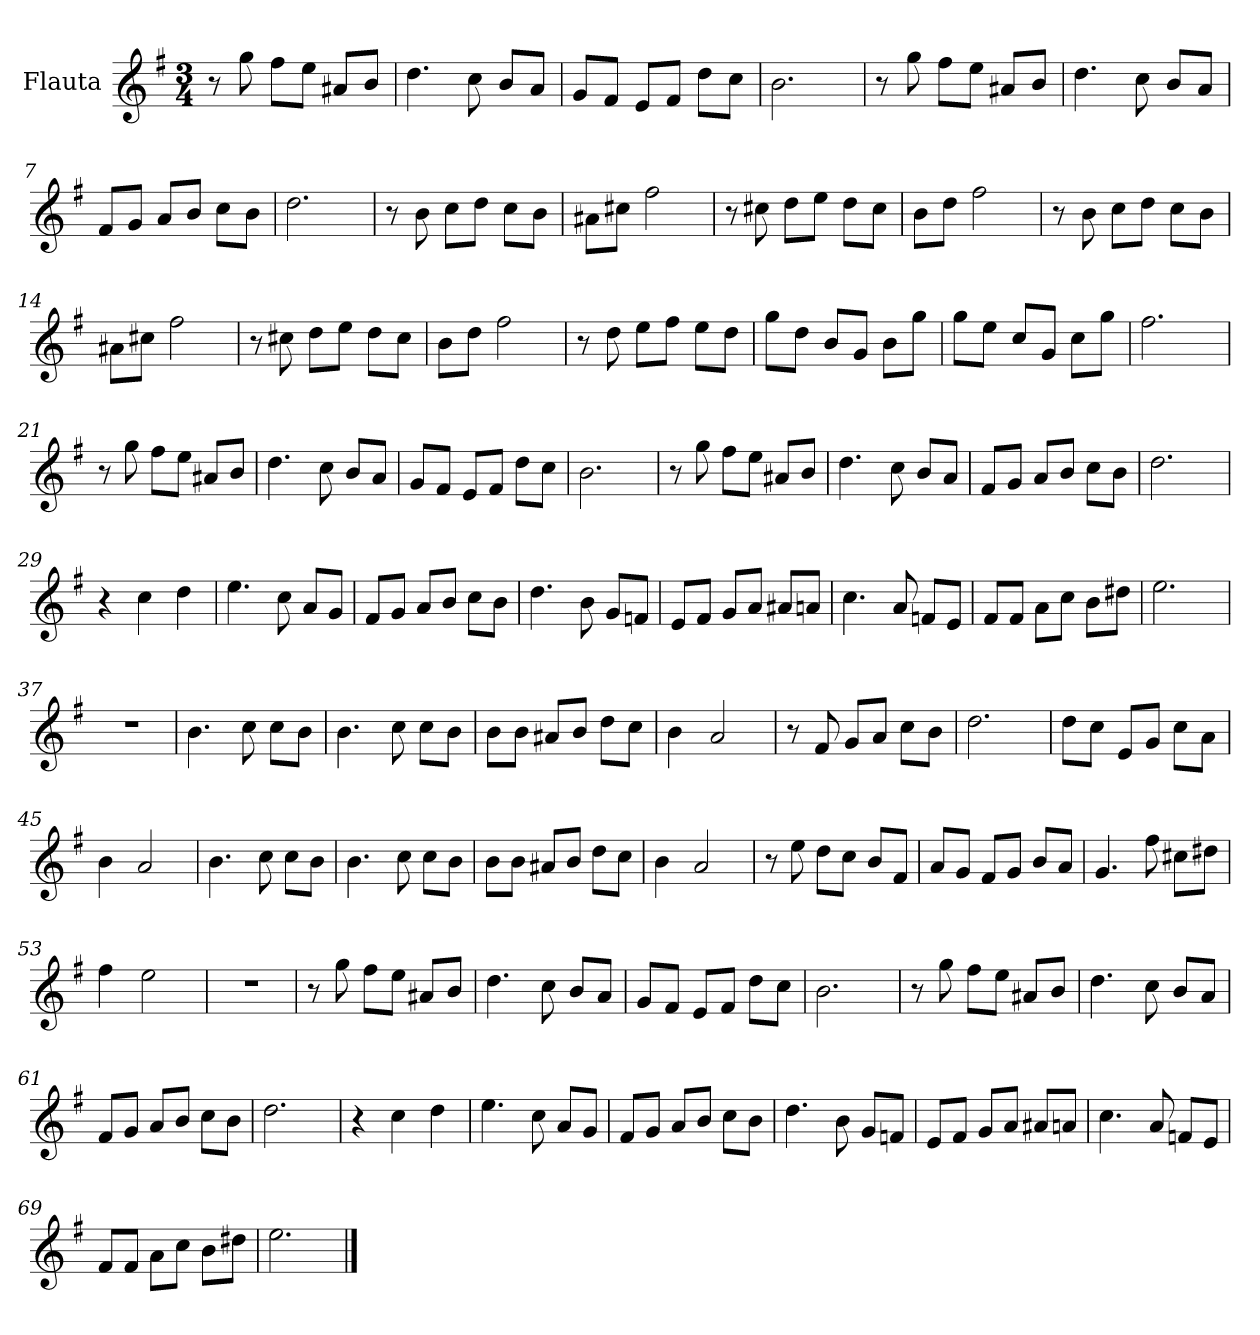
**kern
*part1
*staff1
*I"Flauta
*I'Fl.
*clefG2
*k[f#]
*M3/4
*MM75
=1
8r
8gg\
8ff#\L
8ee\J
8a#X/L
8b/J
=2
4.dd\
8cc\
8b/L
8a/J
=3
8g/L
8f#/J
8e/L
8f#/J
8dd\L
8cc\J
=4
2.b\
=5
8r
8gg\
8ff#\L
8ee\J
8a#X/L
8b/J
=6
4.dd\
8cc\
8b/L
8a/J
=7
8f#/L
8g/J
8a/L
8b/J
8cc\L
8b\J
!!LO:LB:g=z
=8
2.dd\
=9
8r
8b\
8cc\L
8dd\J
8cc\L
8b\J
=10
8a#X\L
8cc#X\J
2ff#\
=11
8r
8cc#X\
8dd\L
8ee\J
8dd\L
8cc#\J
=12
8b\L
8dd\J
2ff#\
=13
8r
8b\
8cc\L
8dd\J
8cc\L
8b\J
=14
8a#X\L
8cc#X\J
2ff#\
=15
8r
8cc#X\
8dd\L
8ee\J
8dd\L
8cc#\J
!!LO:LB:g=z
=16
8b\L
8dd\J
2ff#\
=17
8r
8dd\
8ee\L
8ff#\J
8ee\L
8dd\J
=18
8gg\L
8dd\J
8b/L
8g/J
8b\L
8gg\J
=19
8gg\L
8ee\J
8cc/L
8g/J
8cc\L
8gg\J
=20
2.ff#\
=21
8r
8gg\
8ff#\L
8ee\J
8a#X/L
8b/J
=22
4.dd\
8cc\
8b/L
8a/J
!!LO:LB:g=z
=23
8g/L
8f#/J
8e/L
8f#/J
8dd\L
8cc\J
=24
2.b\
=25
8r
8gg\
8ff#\L
8ee\J
8a#X/L
8b/J
=26
4.dd\
8cc\
8b/L
8a/J
=27
8f#/L
8g/J
8a/L
8b/J
8cc\L
8b\J
=28
2.dd\
=29
4r
4cc\
4dd\
=30
4.ee\
8cc\
8a/L
8g/J
!!LO:LB:g=z
=31
8f#/L
8g/J
8a/L
8b/J
8cc\L
8b\J
=32
4.dd\
8b\
8g/L
8fn/J
=33
8e/L
8f#/J
8g/L
8a/J
8a#X/L
8an/J
=34
4.cc\
8a/
8fn/L
8e/J
=35
8f#/L
8f#/J
8a\L
8cc\J
8b\L
8dd#X\J
=36
2.ee\
=37
2.r
!!LO:LB:g=z
=38
4.b\
8cc\
8cc\L
8b\J
=39
4.b\
8cc\
8cc\L
8b\J
=40
8b\L
8b\J
8a#X/L
8b/J
8dd\L
8cc\J
=41
4b\
2a/
=42
8r
8f#/
8g/L
8a/J
8cc\L
8b\J
=43
2.dd\
=44
8dd\L
8cc\J
8e/L
8g/J
8cc\L
8a\J
=45
4b\
2a/
!!LO:LB:g=z
=46
4.b\
8cc\
8cc\L
8b\J
=47
4.b\
8cc\
8cc\L
8b\J
=48
8b\L
8b\J
8a#X/L
8b/J
8dd\L
8cc\J
=49
4b\
2a/
=50
8r
8ee\
8dd\L
8cc\J
8b/L
8f#/J
=51
8a/L
8g/J
8f#/L
8g/J
8b/L
8a/J
=52
4.g/
8ff#\
8cc#X\L
8dd#X\J
!!LO:LB:g=z
=53
4ff#\
2ee\
=54
2.r
=55
8r
8gg\
8ff#\L
8ee\J
8a#X/L
8b/J
=56
4.dd\
8cc\
8b/L
8a/J
=57
8g/L
8f#/J
8e/L
8f#/J
8dd\L
8cc\J
=58
2.b\
=59
8r
8gg\
8ff#\L
8ee\J
8a#X/L
8b/J
=60
4.dd\
8cc\
8b/L
8a/J
!!LO:LB:g=z
=61
8f#/L
8g/J
8a/L
8b/J
8cc\L
8b\J
=62
2.dd\
=63
4r
4cc\
4dd\
=64
4.ee\
8cc\
8a/L
8g/J
=65
8f#/L
8g/J
8a/L
8b/J
8cc\L
8b\J
=66
4.dd\
8b\
8g/L
8fn/J
=67
8e/L
8f#/J
8g/L
8a/J
8a#X/L
8an/J
!!LO:LB:g=z
=68
4.cc\
8a/
8fn/L
8e/J
=69
8f#/L
8f#/J
8a\L
8cc\J
8b\L
8dd#X\J
=70
2.ee\
==
*-
